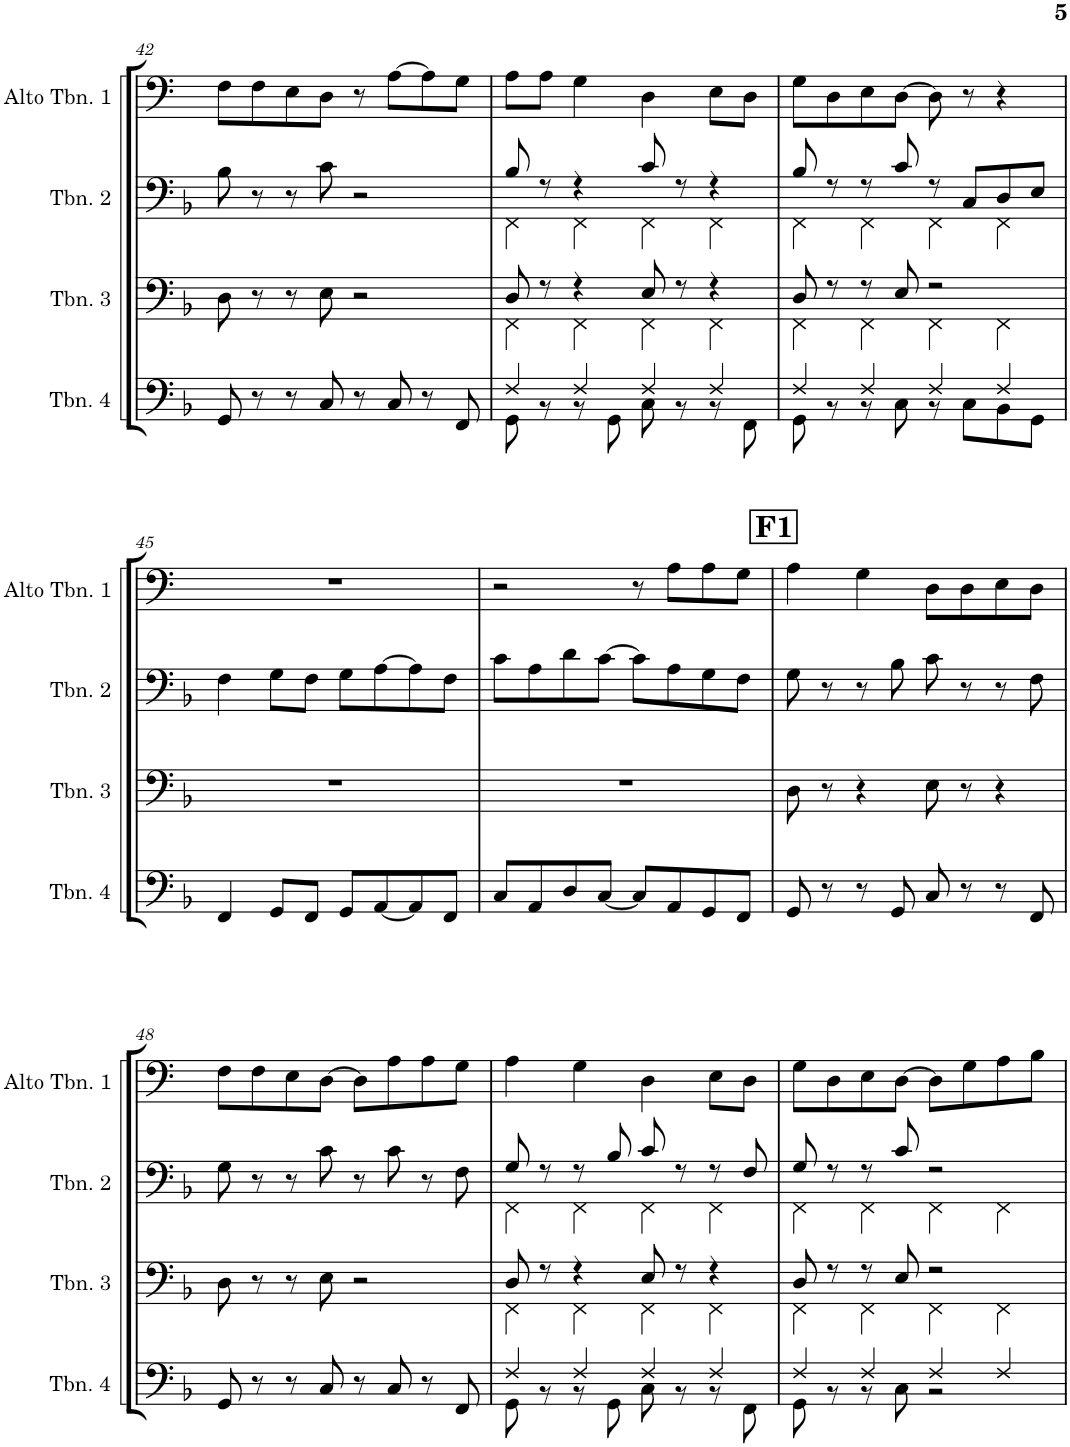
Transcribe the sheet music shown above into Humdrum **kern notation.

**kern	**kern	**kern	**kern
*part4	*part3	*part2	*part1
*staff4	*staff3	*staff2	*staff1
*I"Trombone 4	*I"Trombone 3	*I"Trombone 2	*I"Alto Trombone 1
*I'Tbn. 4	*I'Tbn. 3	*I'Tbn. 2	*I'Alto Tbn. 1
!!LO:PB:g=z
*clefF4	*clefF4	*clefF4	*clefF4
*	*	*	*Trd-3c-5
*k[b-]	*k[b-]	*k[b-]	*k[]
*M4/4	*M4/4	*M4/4	*M4/4
=42	=42	=42	=42
8GG/	8D\	8B-\	8F\L
8r	8r	8r	8F\
8r	8r	8r	8E\
8C/	8E\	8c\	8D\J
8r	2r	2r	8r
8C/	.	.	[8A\L
8r	.	.	8A\]
8FF/	.	.	8G\J
=43	=43	=43	=43
*^	*^	*^	*
4F/	8GG\	8D/	4FF\	8B-/	4FF\	8A\L
.	8r	8r	.	8r	.	8A\J
4F/	8r	4r	4FF\	4r	4FF\	4G\
.	8GG\	.	.	.	.	.
4F/	8C\	8E/	4FF\	8c/	4FF\	4D\
.	8r	8r	.	8r	.	.
4F/	8r	4r	4FF\	4r	4FF\	8E\L
.	8FF\	.	.	.	.	8D\J
=44	=44	=44	=44	=44	=44	=44
4F/	8GG\	8D/	4FF\	8B-/	4FF\	8G\L
.	8r	8r	.	8r	.	8D\
4F/	8r	8r	4FF\	8r	4FF\	8E\
.	8C\	8E/	.	8c/	.	[8D\J
4F/	8r	2r	4FF\	8r	4FF\	8D\]
.	8C\L	.	.	8C/L	.	8r
4F/	8BB-\	.	4FF\	8D/	4FF\	4r
.	8GG\J	.	.	8E/J	.	.
*v	*v	*	*	*v	*v	*
*	*v	*v	*	*
!!LO:LB:g=z
=45	=45	=45	=45
4FF/	1r	4F\	1r
8GG/L	.	8G\L	.
8FF/J	.	8F\J	.
8GG/L	.	8G\L	.
[8AA/	.	[8A\	.
8AA/]	.	8A\]	.
8FF/J	.	8F\J	.
=46	=46	=46	=46
8C/L	1r	8c\L	2r
8AA/	.	8A\	.
8D/	.	8d\	.
[8C/J	.	[8c\J	.
8C/L]	.	8c\L]	8r
8AA/	.	8A\	8A\L
8GG/	.	8G\	8A\
8FF/J	.	8F\J	8G\J
!!LO:REH:place=s1:a:B:cj:fs=14:t=F1
=47	=47	=47	=47
8GG/	8D\	8G\	4A\
8r	8r	8r	.
8r	4r	8r	4G\
8GG/	.	8B-\	.
8C/	8E\	8c\	8D\L
8r	8r	8r	8D\
8r	4r	8r	8E\
8FF/	.	8F\	8D\J
!!LO:LB:g=z
=48	=48	=48	=48
8GG/	8D\	8G\	8F\L
8r	8r	8r	8F\
8r	8r	8r	8E\
8C/	8E\	8c\	[8D\J
8r	2r	8r	8D\L]
8C/	.	8c\	8A\
8r	.	8r	8A\
8FF/	.	8F\	8G\J
=49	=49	=49	=49
*^	*^	*^	*
4F/	8GG\	8D/	4FF\	8G/	4FF\	4A\
.	8r	8r	.	8r	.	.
4F/	8r	4r	4FF\	8r	4FF\	4G\
.	8GG\	.	.	8B-/	.	.
4F/	8C\	8E/	4FF\	8c/	4FF\	4D\
.	8r	8r	.	8r	.	.
4F/	8r	4r	4FF\	8r	4FF\	8E\L
.	8FF\	.	.	8F/	.	8D\J
=50	=50	=50	=50	=50	=50	=50
4F/	8GG\	8D/	4FF\	8G/	4FF\	8G\L
.	8r	8r	.	8r	.	8D\
4F/	8r	8r	4FF\	8r	4FF\	8E\
.	8C\	8E/	.	8c/	.	[8D\J
4F/	2r	2r	4FF\	2r	4FF\	8D\L]
.	.	.	.	.	.	8G\
4F/	.	.	4FF\	.	4FF\	8A\
.	.	.	.	.	.	8B\J
*v	*v	*	*	*v	*v	*
*	*v	*v	*	*
=	=	=	=
*-	*-	*-	*-
